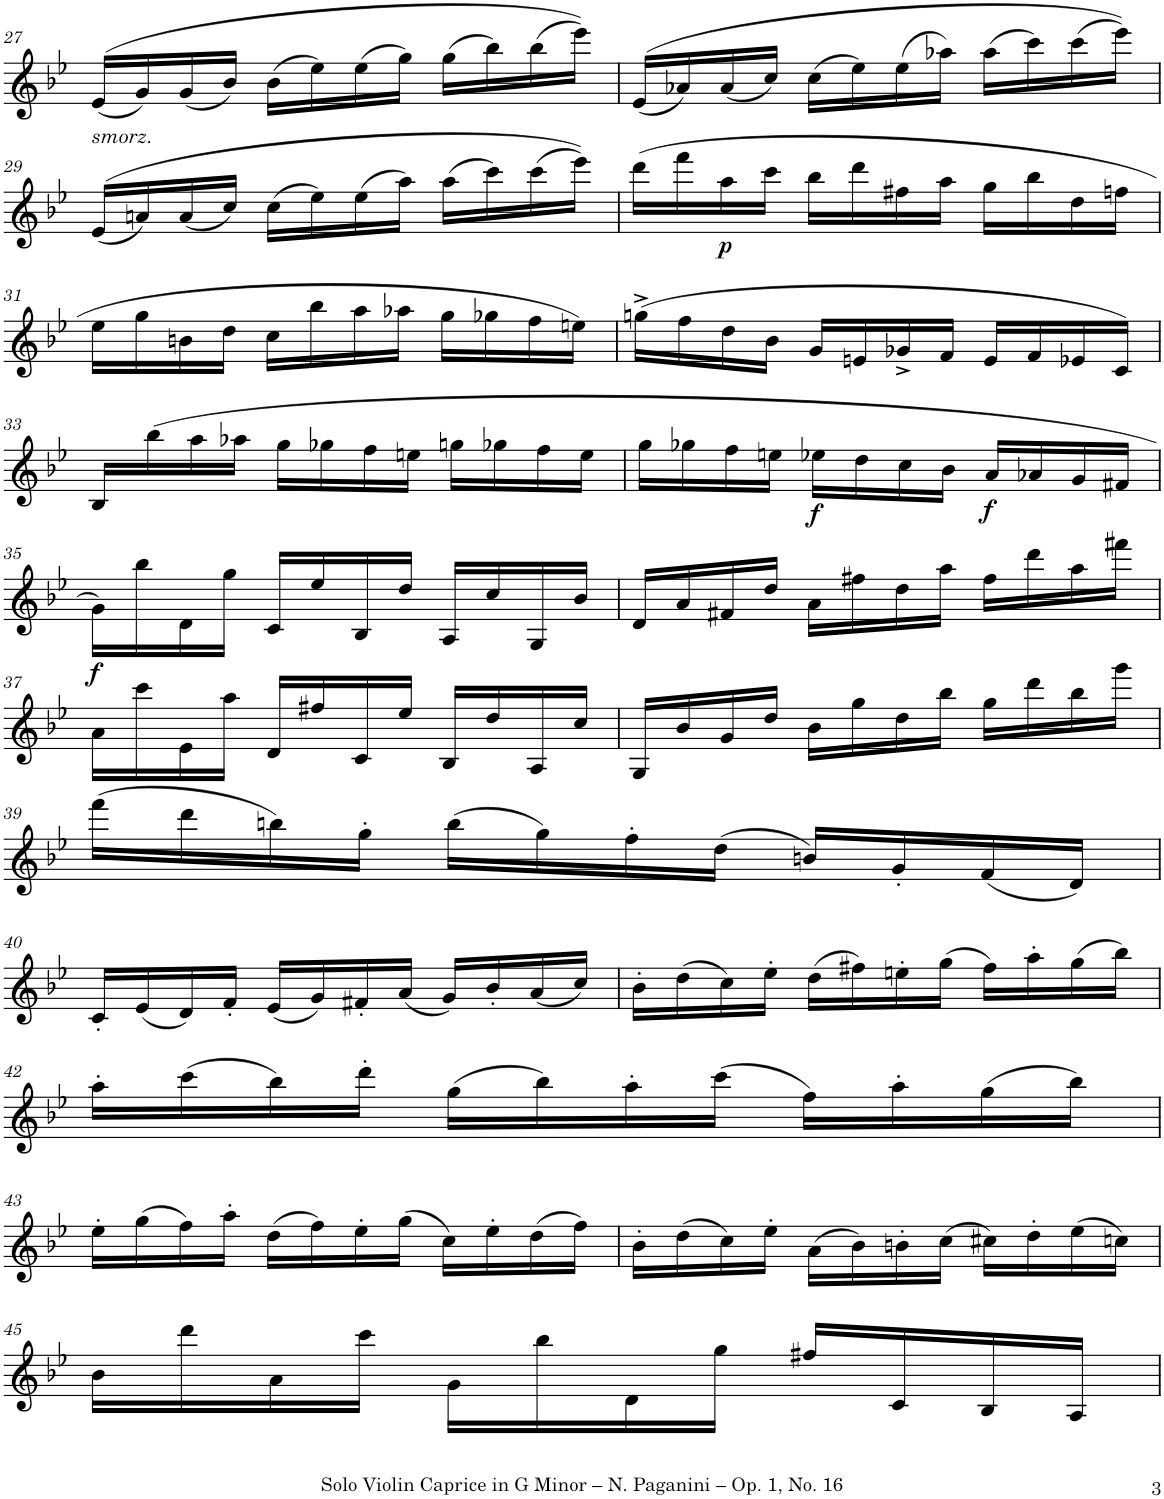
**kern	**dynam
*part1	*part1
*staff1	*staff1
*I"Violin	*
*I'Vln.	*
!!LO:PB:g=z
*clefG2	*
*k[b-e-]	*
*M3/4	*
=27	=27
!LO:TX:b:i:t=smorz.	!
((16e-/LL	.
16g/)	.
(16g/	.
16b-/JJ)	.
(16b-\LL	.
16ee-\)	.
(16ee-\	.
16gg\JJ)	.
(16gg\LL	.
16bb-\)	.
(16bb-\	.
16eee-\JJ))	.
=28	=28
((16e-/LL	.
16a-X/)	.
(16a-/	.
16cc/JJ)	.
(16cc\LL	.
16ee-\)	.
(16ee-\	.
16aa-X\JJ)	.
(16aa-\LL	.
16ccc\)	.
(16ccc\	.
16eee-\JJ))	.
!!LO:LB:g=z
=29	=29
((16e-/LL	.
16an/)	.
(16a/	.
16cc/JJ)	.
(16cc\LL	.
16ee-\)	.
(16ee-\	.
16aa\JJ)	.
(16aa\LL	.
16ccc\)	.
(16ccc\	.
16eee-\JJ))	.
=30	=30
(16ddd\LL	.
16fff\	.
!	!LO:DY:b
16aa\	p
16ccc\JJ	.
16bb-\LL	.
16ddd\	.
16ff#X\	.
16aa\JJ	.
16gg\LL	.
16bb-\	.
16dd\	.
16ffn\JJ	.
!!LO:LB:g=z
=31	=31
16ee-\LL	.
16gg\	.
16bn\	.
16dd\JJ	.
16cc\LL	.
16bb-\	.
16aa\	.
16aa-X\JJ	.
16gg\LL	.
16gg-X\	.
16ff\	.
16een\JJ)	.
=32	=32
(16ggn^\LL	.
16ff\	.
16dd\	.
16b-\JJ	.
16g/LL	.
16en/	.
16g-X^/	.
16f/JJ	.
16e/LL	.
16f/	.
16e-X/	.
16c/JJ)	.
!!LO:LB:g=z
=33	=33
16B-/LL	.
(16bb-\	.
16aa\	.
16aa-X\JJ	.
16gg\LL	.
16gg-X\	.
16ff\	.
16een\JJ	.
16ggn\LL	.
16gg-X\	.
16ff\	.
16ee\JJ	.
=34	=34
16gg\LL	.
16gg-X\	.
16ff\	.
16een\JJ	.
!	!LO:DY:b
16ee-X\LL	f
16dd\	.
16cc\	.
16b-\JJ	.
!	!LO:DY:b
16a/LL	f
16a-X/	.
16g/	.
16f#X/JJ	.
!!LO:LB:g=z
=35	=35
!	!LO:DY:b
16g\LL)	f
16bb-\	.
16d\	.
16gg\JJ	.
16c/LL	.
16ee-/	.
16B-/	.
16dd/JJ	.
16A/LL	.
16cc/	.
16G/	.
16b-/JJ	.
=36	=36
16d/LL	.
16a/	.
16f#X/	.
16dd/JJ	.
16a\LL	.
16ff#X\	.
16dd\	.
16aa\JJ	.
16ff#\LL	.
16ddd\	.
16aa\	.
16fff#X\JJ	.
!!LO:LB:g=z
=37	=37
16a\LL	.
16ccc\	.
16e-\	.
16aa\JJ	.
16d/LL	.
16ff#X/	.
16c/	.
16ee-/JJ	.
16B-/LL	.
16dd/	.
16A/	.
16cc/JJ	.
=38	=38
16G/LL	.
16b-/	.
16g/	.
16dd/JJ	.
16b-\LL	.
16gg\	.
16dd\	.
16bb-\JJ	.
16gg\LL	.
16ddd\	.
16bb-\	.
16ggg\JJ	.
!!LO:LB:g=z
=39	=39
(16fff\LL	.
16ddd\	.
16bbn\)	.
16gg'\JJ	.
(16bb\LL	.
16gg\)	.
16ff'\	.
(16dd\JJ	.
16bn/LL)	.
16g'/	.
(16f/	.
16d/JJ)	.
!!LO:LB:g=z
=40	=40
16c'/LL	.
(16e-/	.
16d/)	.
16f'/JJ	.
(16e-/LL	.
16g/)	.
16f#X'/	.
(16a/JJ	.
16g/LL)	.
16b-'/	.
(16a/	.
16cc/JJ)	.
=41	=41
16b-'\LL	.
(16dd\	.
16cc\)	.
16ee-'\JJ	.
(16dd\LL	.
16ff#X\)	.
16een'\	.
(16gg\JJ	.
16ff#\LL)	.
16aa'\	.
(16gg\	.
16bb-\JJ)	.
!!LO:LB:g=z
=42	=42
16aa'\LL	.
(16ccc\	.
16bb-\)	.
16ddd'\JJ	.
(16gg\LL	.
16bb-\)	.
16aa'\	.
(16ccc\JJ	.
16ff\LL)	.
16aa'\	.
(16gg\	.
16bb-\JJ)	.
!!LO:LB:g=z
=43	=43
16ee-'\LL	.
(16gg\	.
16ff\)	.
16aa'\JJ	.
(16dd\LL	.
16ff\)	.
16ee-'\	.
(16gg\JJ	.
16cc\LL)	.
16ee-'\	.
(16dd\	.
16ff\JJ)	.
=44	=44
16b-'\LL	.
(16dd\	.
16cc\)	.
16ee-'\JJ	.
(16a\LL	.
16b-\)	.
16bn'\	.
(16cc\JJ	.
16cc#X\LL)	.
16dd'\	.
(16ee-\	.
16ccn\JJ)	.
!!LO:LB:g=z
=45	=45
16b-\LL	.
16ddd\	.
16a\	.
16ccc\JJ	.
16g\LL	.
16bb-\	.
16d\	.
16gg\JJ	.
16ff#X/LL	.
16c/	.
16B-/	.
16A/JJ	.
=	=
*-	*-
